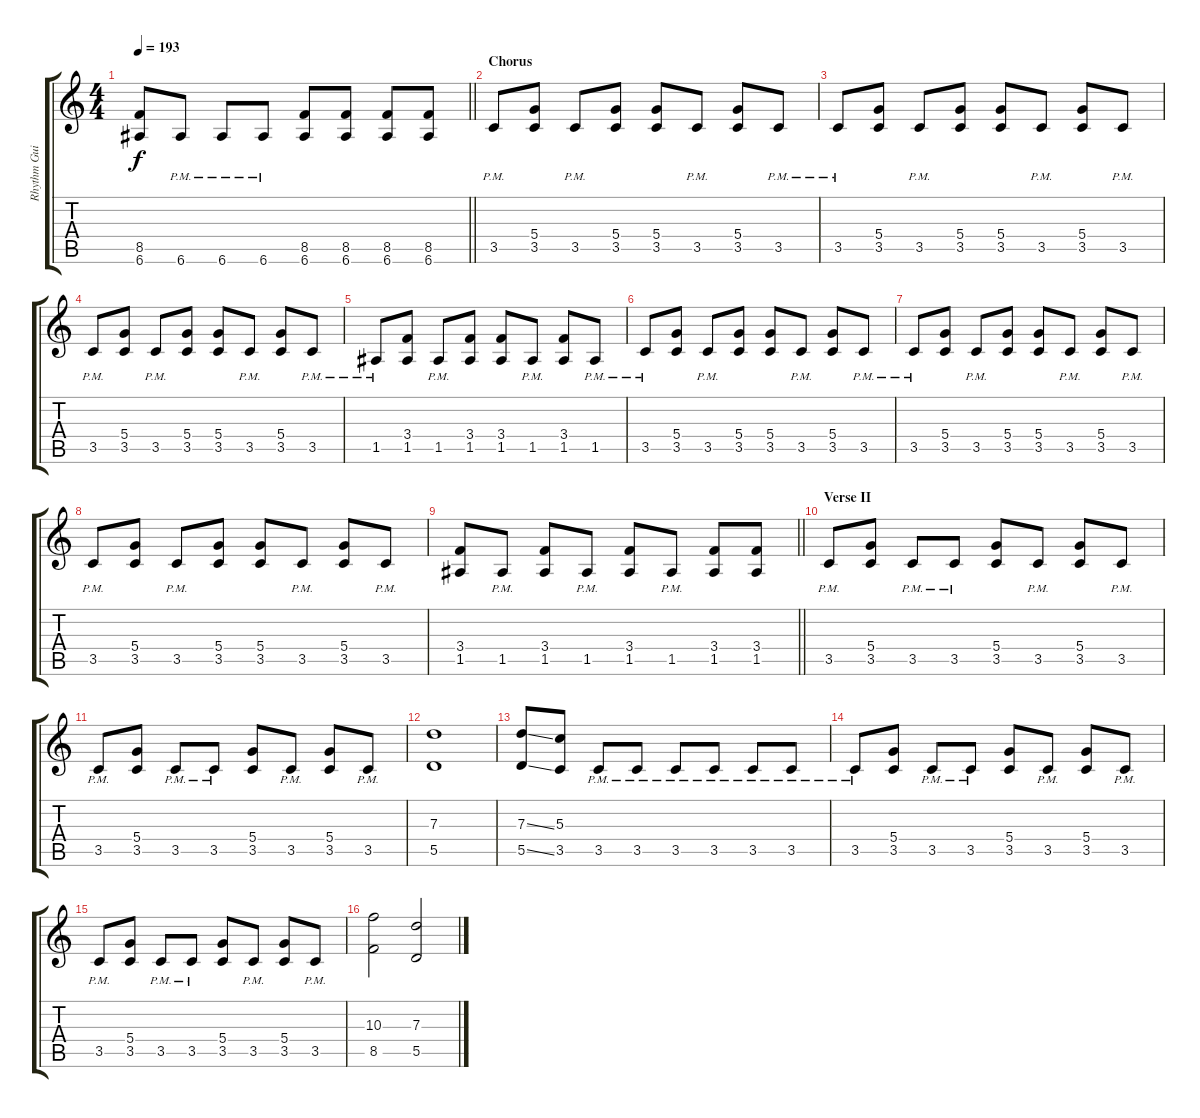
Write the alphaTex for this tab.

\track ("Rhythm Guitar II" "Rhythm Gui") {instrument overdrivenguitar}
\staff {score tabs}
\tuning (E4 B3 G3 D3 A2 E2) {hide}
\ts (4 4)
\tempo 193
\clef g2
\barLineRight lightlight
\ks c
(8.5{t} 6.6{t}).8{dy f} 6.6{pm}.8 6.6{pm}.8 6.6{pm}.8 (8.5 6.6).8 (8.5 6.6).8 (8.5 6.6).8 (8.5 6.6).8 |
\section ("" "Chorus")
3.5{pm}.8 (5.4 3.5).8 3.5{pm}.8 (5.4 3.5).8 (5.4 3.5).8 3.5{pm}.8 (5.4 3.5).8 3.5{pm}.8 |
3.5{pm}.8 (5.4 3.5).8 3.5{pm}.8 (5.4 3.5).8 (5.4 3.5).8 3.5{pm}.8 (5.4 3.5).8 3.5{pm}.8 |
3.5{pm}.8 (5.4 3.5).8 3.5{pm}.8 (5.4 3.5).8 (5.4 3.5).8 3.5{pm}.8 (5.4 3.5).8 3.5{pm}.8 |
1.5{pm}.8 (3.4 1.5).8 1.5{pm}.8 (3.4 1.5).8 (3.4 1.5).8 1.5{pm}.8 (3.4 1.5).8 1.5{pm}.8 |
3.5{pm}.8 (5.4 3.5).8 3.5{pm}.8 (5.4 3.5).8 (5.4 3.5).8 3.5{pm}.8 (5.4 3.5).8 3.5{pm}.8 |
3.5{pm}.8 (5.4 3.5).8 3.5{pm}.8 (5.4 3.5).8 (5.4 3.5).8 3.5{pm}.8 (5.4 3.5).8 3.5{pm}.8 |
3.5{pm}.8 (5.4 3.5).8 3.5{pm}.8 (5.4 3.5).8 (5.4 3.5).8 3.5{pm}.8 (5.4 3.5).8 3.5{pm}.8 |
\barLineRight lightlight
(3.4 1.5).8 1.5{pm}.8 (3.4 1.5).8 1.5{pm}.8 (3.4 1.5).8 1.5{pm}.8 (3.4 1.5).8 (3.4 1.5).8 |
\section ("" "Verse II")
3.5{pm}.8 (5.4 3.5).8 3.5{pm}.8 3.5{pm}.8 (5.4 3.5).8 3.5{pm}.8 (5.4 3.5).8 3.5{pm}.8 |
3.5{pm}.8 (5.4 3.5).8 3.5{pm}.8 3.5{pm}.8 (5.4 3.5).8 3.5{pm}.8 (5.4 3.5).8 3.5{pm}.8 |
(7.3 5.5).1 |
(7.3{ss} 5.5{ss}).8 (5.3 3.5).8 3.5{pm}.8 3.5{pm}.8 3.5{pm}.8 3.5{pm}.8 3.5{pm}.8 3.5{pm}.8 |
3.5{pm}.8 (5.4 3.5).8 3.5{pm}.8 3.5{pm}.8 (5.4 3.5).8 3.5{pm}.8 (5.4 3.5).8 3.5{pm}.8 |
3.5{pm}.8 (5.4 3.5).8 3.5{pm}.8 3.5{pm}.8 (5.4 3.5).8 3.5{pm}.8 (5.4 3.5).8 3.5{pm}.8 |
(10.3 8.5).2 (7.3 5.5).2
